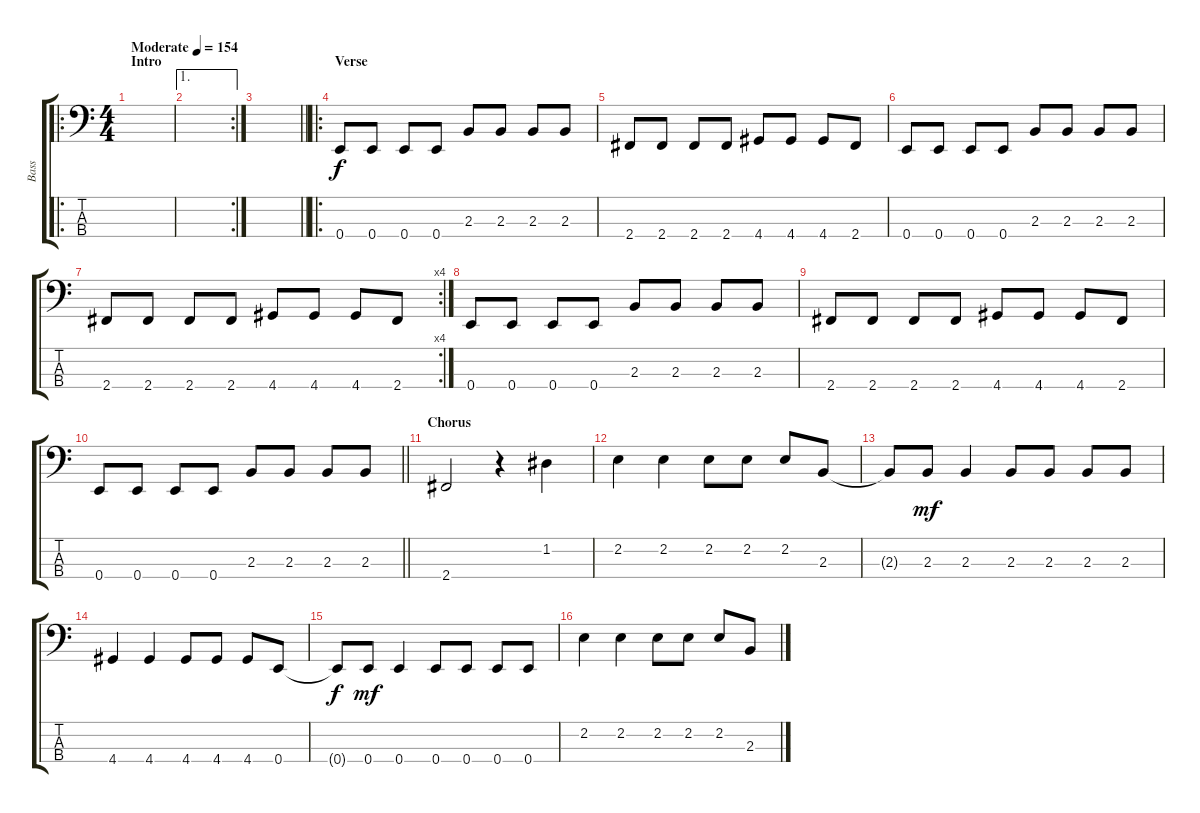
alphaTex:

\track ("Bass" "Bass") {instrument electricbasspick}
\staff {score tabs}
\tuning (G2 D2 A1 E1) {hide}
\ro
\ts (4 4)
\section ("" "Intro")
\tempo (154 "Moderate")
\clef f4
\ks c
|
\ae 1
\rc 2
|
\barLineRight lightlight
|
\ro
\section ("" "Verse")
0.4.8 0.4.8 0.4.8 0.4.8 2.3.8 2.3.8 2.3.8 2.3.8 |
2.4.8 2.4.8 2.4.8 2.4.8 4.4.8 4.4.8 4.4.8 2.4.8 |
0.4.8 0.4.8 0.4.8 0.4.8 2.3.8 2.3.8 2.3.8 2.3.8 |
\rc 4
2.4.8 2.4.8 2.4.8 2.4.8 4.4.8 4.4.8 4.4.8 2.4.8 |
0.4.8 0.4.8 0.4.8 0.4.8 2.3.8 2.3.8 2.3.8 2.3.8 |
2.4.8 2.4.8 2.4.8 2.4.8 4.4.8 4.4.8 4.4.8 2.4.8 |
\barLineRight lightlight
0.4.8 0.4.8 0.4.8 0.4.8 2.3.8 2.3.8 2.3.8 2.3.8 |
\section ("" "Chorus")
2.4.2 r.4 1.2.4 |
2.2.4 2.2.4 2.2.8 2.2.8 2.2.8 2.3.8 |
2.3{t}.8{dy f} 2.3.8{dy mf} 2.3.4 2.3.8 2.3.8 2.3.8 2.3.8 |
4.4.4 4.4.4 4.4.8 4.4.8 4.4.8 0.4.8 |
0.4{t}.8{dy f} 0.4.8{dy mf} 0.4.4 0.4.8 0.4.8 0.4.8 0.4.8 |
2.2.4 2.2.4 2.2.8 2.2.8 2.2.8 2.3.8
